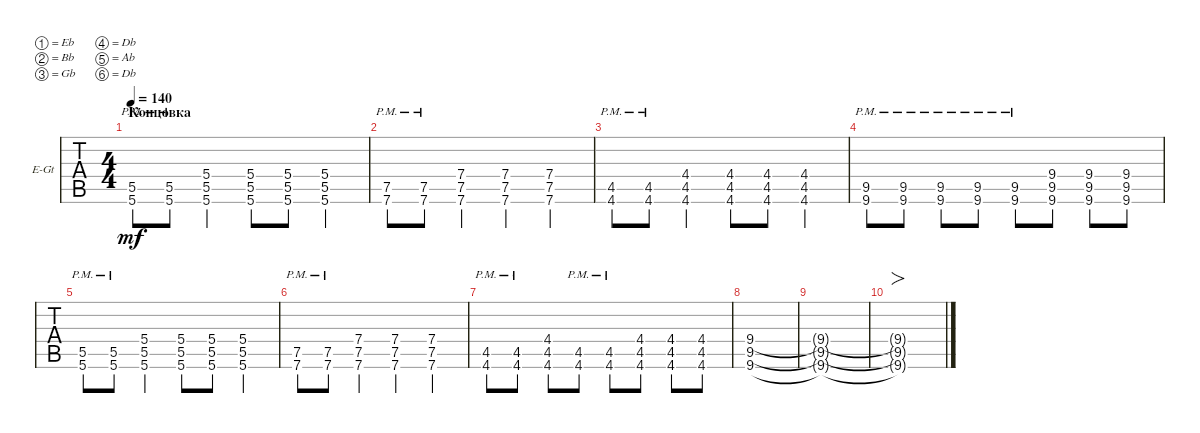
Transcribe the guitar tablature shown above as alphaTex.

\defaultSystemsLayout 4
\bracketExtendMode groupsimilarinstruments
\firstSystemTrackNameOrientation horizontal
\otherSystemsTrackNameOrientation horizontal
\track ("Electric Guitar" "E-Gt") {instrument distortionguitar}
\staff {tabs}
\tuning (Eb4 Bb3 Gb3 Db3 Ab2 Db2)
\ts (4 4)
\section ("" "Концовка")
\tempo 140
\clef g2
\ks c
(5.6{pm} 5.5{pm}).8{dy mf} (5.5{pm} 5.6{pm}).8 (5.6 5.5 5.4).4 (5.6 5.5 5.4).8 (5.6 5.5 5.4).8 (5.6 5.5 5.4).4 |
(7.6{pm} 7.5{pm}).8 (7.6{pm} 7.5{pm}).8 (7.4 7.5 7.6).4 (7.4 7.5 7.6).4 (7.4 7.5 7.6).4 |
(4.6{pm} 4.5{pm}).8 (4.6{pm} 4.5{pm}).8 (4.6 4.5 4.4).4 (4.6 4.5 4.4).8 (4.6 4.5 4.4).8 (4.6 4.5 4.4).4 |
(9.6{pm} 9.5{pm}).8 (9.6{pm} 9.5{pm}).8 (9.6{pm} 9.5{pm}).8 (9.6{pm} 9.5{pm}).8 (9.6{pm} 9.5{pm}).8 (9.5 9.4 9.6).8 (9.4 9.5 9.6).8 (9.4 9.5 9.6).8 |
(5.6{pm} 5.5{pm}).8 (5.5{pm} 5.6{pm}).8 (5.6 5.5 5.4).4 (5.6 5.5 5.4).8 (5.6 5.5 5.4).8 (5.6 5.5 5.4).4 |
(7.6{pm} 7.5{pm}).8 (7.6{pm} 7.5{pm}).8 (7.4 7.5 7.6).4 (7.4 7.5 7.6).4 (7.4 7.5 7.6).4 |
(4.6{pm} 4.5{pm}).8 (4.6{pm} 4.5{pm}).8 (4.6 4.5 4.4).8 (4.6{pm} 4.5{pm}).8 (4.6{pm} 4.5{pm}).8 (4.6 4.5 4.4).8 (4.6 4.5 4.4).8 (4.6 4.5 4.4).8 |
(9.4 9.5 9.6).1 |
(9.4{t} 9.5{t} 9.6{t}).1 |
(9.4{t} 9.5{t} 9.6{t}).1{fo}
